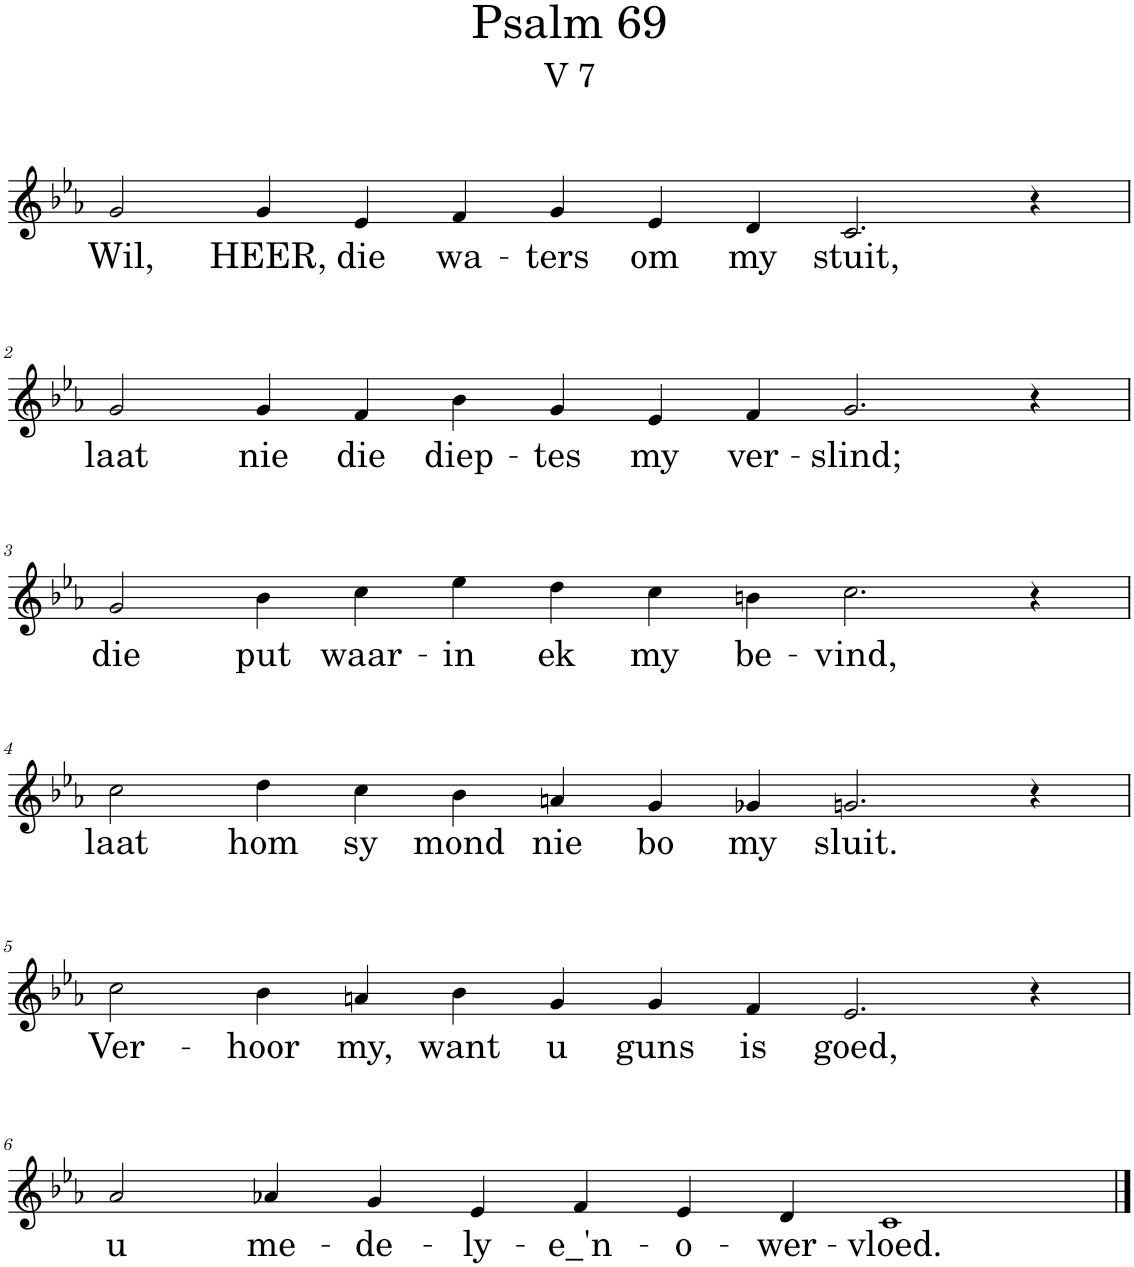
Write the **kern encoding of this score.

**kern	**text
*part1	*part1
*staff1	*staff1
*I"Pipe Organ	*
*I'Org.	*
*clefG2	*
*k[b-e-a-]	*
*M12/4	*
=1	=1
!	!LO:LY:b
2g/	Wil,
!	!LO:LY:b
4g/	HEER,
!	!LO:LY:b
4e-/	die
!	!LO:LY:b
4f/	wa-
!	!LO:LY:b
4g/	-ters
!	!LO:LY:b
4e-/	om
!	!LO:LY:b
4d/	my
!	!LO:LY:b
2.c/	stuit,
4r	.
!!LO:LB:g=z
=2	=2
!	!LO:LY:b
2g/	laat
!	!LO:LY:b
4g/	nie
!	!LO:LY:b
4f/	die
!	!LO:LY:b
4b-\	diep-
!	!LO:LY:b
4g/	-tes
!	!LO:LY:b
4e-/	my
!	!LO:LY:b
4f/	ver-
!	!LO:LY:b
2.g/	-slind;
4r	.
!!LO:LB:g=z
=3	=3
!	!LO:LY:b
2g/	die
!	!LO:LY:b
4b-\	put
!	!LO:LY:b
4cc\	waar-
!	!LO:LY:b
4ee-\	-in
!	!LO:LY:b
4dd\	ek
!	!LO:LY:b
4cc\	my
!	!LO:LY:b
4bn\	be-
!	!LO:LY:b
2.cc\	-vind,
4r	.
!!LO:LB:g=z
=4	=4
*M12/4	*
!	!LO:LY:b
2cc\	laat
!	!LO:LY:b
4dd\	hom
!	!LO:LY:b
4cc\	sy
!	!LO:LY:b
4b-\	mond
!	!LO:LY:b
4an/	nie
!	!LO:LY:b
4g/	bo
!	!LO:LY:b
4g-X/	my
!	!LO:LY:b
2.gn/	sluit.
4r	.
!!LO:LB:g=z
=5	=5
!	!LO:LY:b
2cc\	Ver-
!	!LO:LY:b
4b-\	-hoor
!	!LO:LY:b
4an/	my,
!	!LO:LY:b
4b-\	want
!	!LO:LY:b
4g/	u
!	!LO:LY:b
4g/	guns
!	!LO:LY:b
4f/	is
!	!LO:LY:b
2.e-/	goed,
4r	.
!!LO:LB:g=z
=6	=6
!	!LO:LY:b
2a-/	u
!	!LO:LY:b
4a-X/	me-
!	!LO:LY:b
4g/	-de-
!	!LO:LY:b
4e-/	-ly-
!	!LO:LY:b
4f/	-e_'n-
!	!LO:LY:b
4e-/	-o-
!	!LO:LY:b
4d/	-wer-
!	!LO:LY:b
1c	-vloed.
==	==
*-	*-
